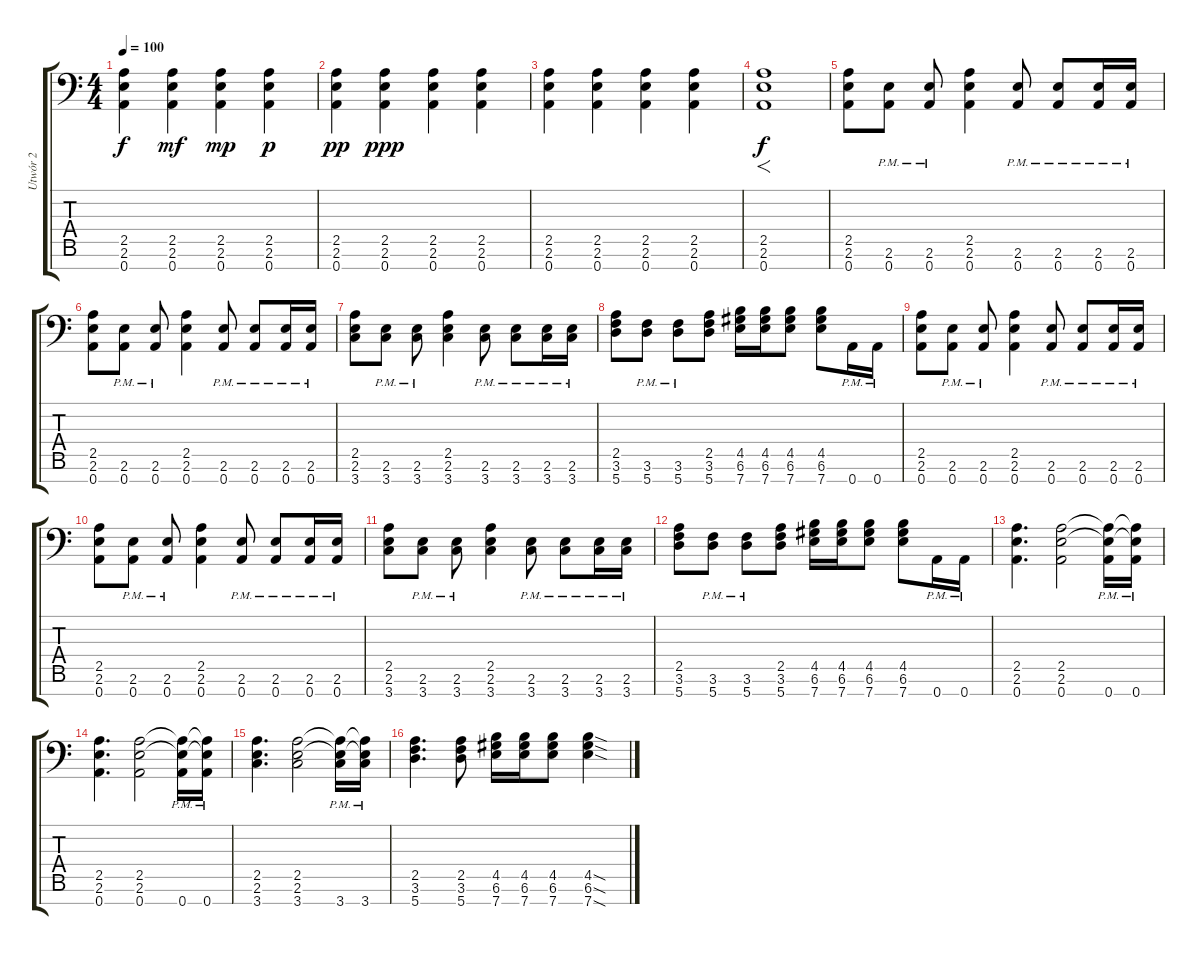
\track ("Utwór 2" "Utwór 2") {instrument distortionguitar}
\staff {score tabs}
\tuning (D4 A3 F3 C3 G2 D2 A1) {hide}
\ts (4 4)
\tempo 100
\clef f4
\ks c
(2.5 2.6 0.7).4{dy f} (2.5 2.6 0.7).4{dy mf} (2.5 2.6 0.7).4{dy mp} (2.5 2.6 0.7).4{dy p} |
(2.5 2.6 0.7).4{dy pp} (2.5 2.6 0.7).4{dy ppp} (2.5 2.6 0.7).4 (2.5 2.6 0.7).4 |
(2.5 2.6 0.7).4 (2.5 2.6 0.7).4 (2.5 2.6 0.7).4 (2.5 2.6 0.7).4 |
(2.5 2.6 0.7).1{f dy f} |
(2.5 2.6 0.7).8 (2.6{pm} 0.7{pm}).8 (2.6{pm} 0.7{pm}).8 (2.5 2.6 0.7).4 (2.6{pm} 0.7{pm}).8 (2.6{pm} 0.7{pm}).8 (2.6{pm} 0.7{pm}).16 (2.6{pm} 0.7{pm}).16 |
(2.5 2.6 0.7).8 (2.6{pm} 0.7{pm}).8 (2.6{pm} 0.7{pm}).8 (2.5 2.6 0.7).4 (2.6{pm} 0.7{pm}).8 (2.6{pm} 0.7{pm}).8 (2.6{pm} 0.7{pm}).16 (2.6{pm} 0.7{pm}).16 |
(2.5 2.6 3.7).8 (2.6{pm} 3.7{pm}).8 (2.6{pm} 3.7{pm}).8 (2.5 2.6 3.7).4 (2.6{pm} 3.7{pm}).8 (2.6{pm} 3.7{pm}).8 (2.6{pm} 3.7{pm}).16 (2.6{pm} 3.7{pm}).16 |
(2.5 3.6 5.7).8 (3.6{pm} 5.7{pm}).8 (3.6{pm} 5.7{pm}).8 (2.5 3.6 5.7).8 (4.5 6.6 7.7).16 (4.5 6.6 7.7).16 (4.5 6.6 7.7).8 (4.5 6.6 7.7).8 0.7{pm}.16 0.7{pm}.16 |
(2.5 2.6 0.7).8 (2.6{pm} 0.7{pm}).8 (2.6{pm} 0.7{pm}).8 (2.5 2.6 0.7).4 (2.6{pm} 0.7{pm}).8 (2.6{pm} 0.7{pm}).8 (2.6{pm} 0.7{pm}).16 (2.6{pm} 0.7{pm}).16 |
(2.5 2.6 0.7).8 (2.6{pm} 0.7{pm}).8 (2.6{pm} 0.7{pm}).8 (2.5 2.6 0.7).4 (2.6{pm} 0.7{pm}).8 (2.6{pm} 0.7{pm}).8 (2.6{pm} 0.7{pm}).16 (2.6{pm} 0.7{pm}).16 |
(2.5 2.6 3.7).8 (2.6{pm} 3.7{pm}).8 (2.6{pm} 3.7{pm}).8 (2.5 2.6 3.7).4 (2.6{pm} 3.7{pm}).8 (2.6{pm} 3.7{pm}).8 (2.6{pm} 3.7{pm}).16 (2.6{pm} 3.7{pm}).16 |
(2.5 3.6 5.7).8 (3.6{pm} 5.7{pm}).8 (3.6{pm} 5.7{pm}).8 (2.5 3.6 5.7).8 (4.5 6.6 7.7).16 (4.5 6.6 7.7).16 (4.5 6.6 7.7).8 (4.5 6.6 7.7).8 0.7{pm}.16 0.7{pm}.16 |
(2.5 2.6 0.7).4{d} (2.5 2.6 0.7).2 (2.5{t} 2.6{t} 0.7{pm}).16 (2.5{t} 2.6{t} 0.7{pm}).16 |
(2.5 2.6 0.7).4{d} (2.5 2.6 0.7).2 (2.5{t} 2.6{t} 0.7{pm}).16 (2.5{t} 2.6{t} 0.7{pm}).16 |
(2.5 2.6 3.7).4{d} (2.5 2.6 3.7).2 (2.5{t} 2.6{t} 3.7{pm}).16 (2.5{t} 2.6{t} 3.7{pm}).16 |
(2.5 3.6 5.7).4{d} (2.5 3.6 5.7).8 (4.5 6.6 7.7).16 (4.5 6.6 7.7).16 (4.5 6.6 7.7).8 (4.5{sod} 6.6{sod} 7.7{sod}).4
